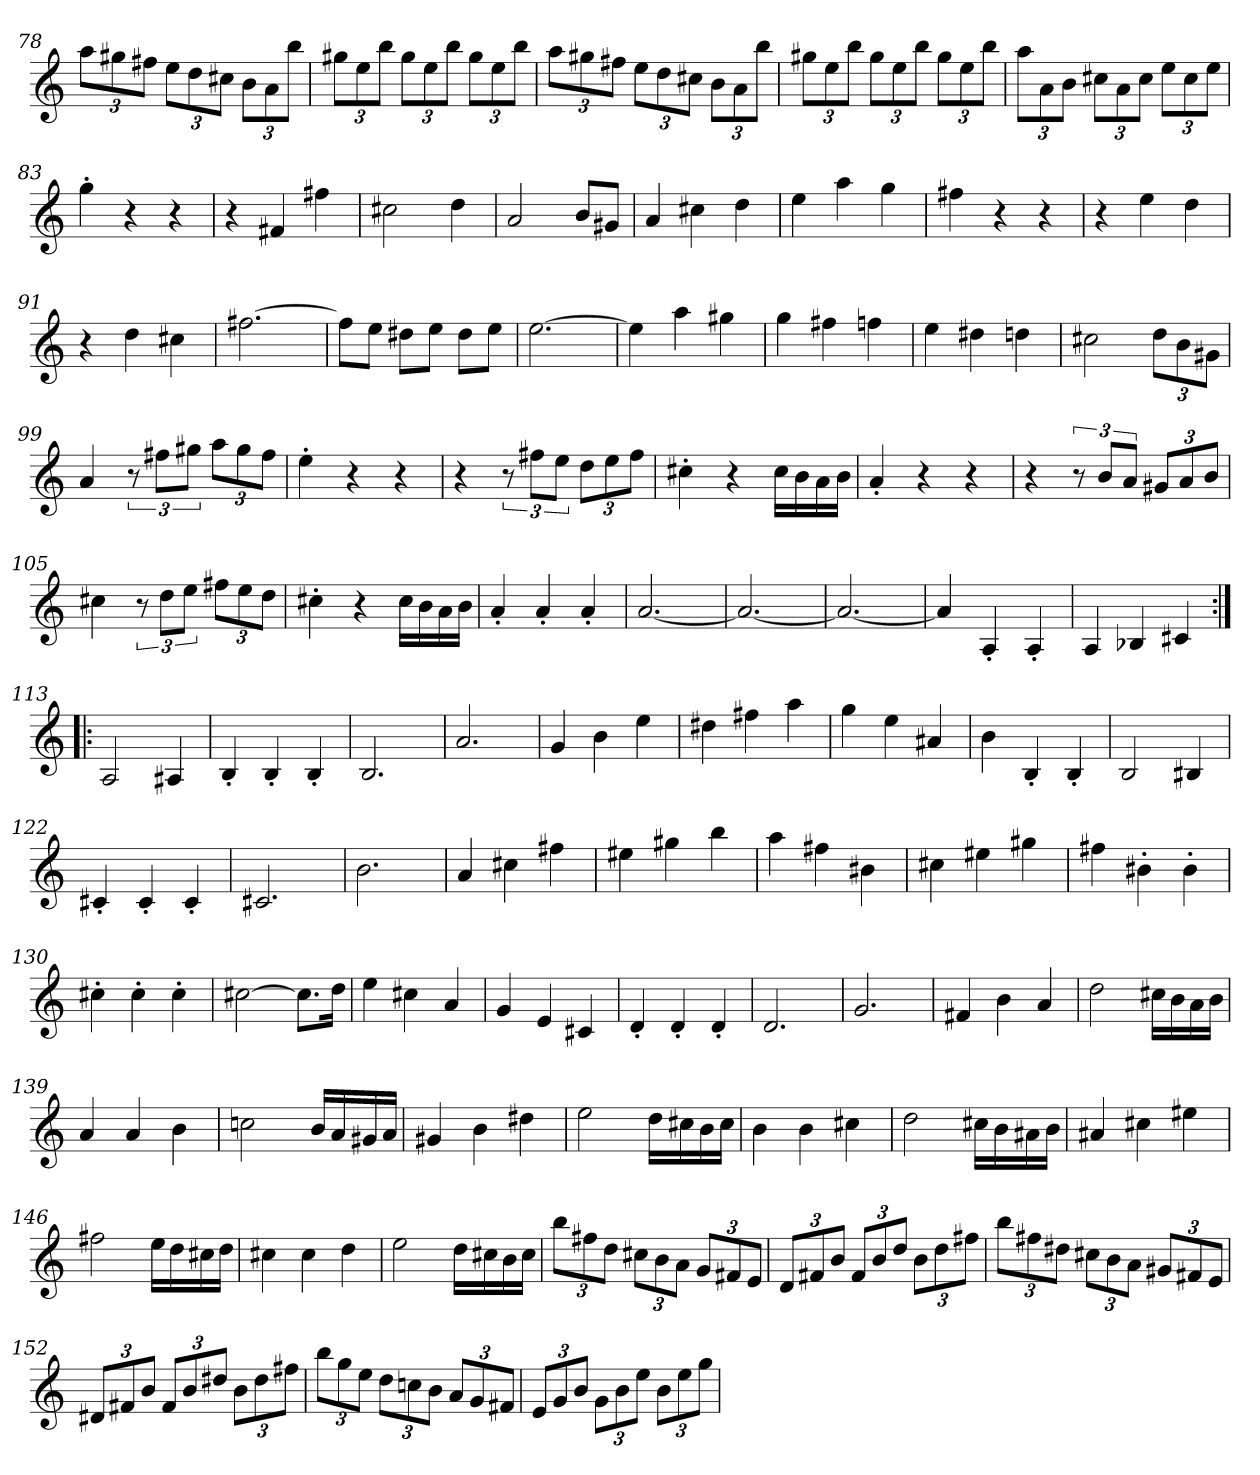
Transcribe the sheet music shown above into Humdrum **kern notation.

**kern
*part1
*staff1
=78
12aa\L
12gg#X\
12ff#X\J
12ee\L
12dd\
12cc#X\J
12b\L
12a\
12bb\J
=79
12gg#X\L
12ee\
12bb\J
12gg#\L
12ee\
12bb\J
12gg#\L
12ee\
12bb\J
=80
12aa\L
12gg#X\
12ff#X\J
12ee\L
12dd\
12cc#X\J
12b\L
12a\
12bb\J
=81
12gg#X\L
12ee\
12bb\J
12gg#\L
12ee\
12bb\J
12gg#\L
12ee\
12bb\J
=82
12aa\L
12a\
12b\J
12cc#X\L
12a\
12cc#\J
12ee\L
12cc#\
12ee\J
=83
4gg'\
4r
4r
=84
4r
4f#X/
4ff#X\
=85
2cc#X\
4dd\
=86
2a/
8b/L
8g#X/J
=87
4a/
4cc#X\
4dd\
=88
4ee\
4aa\
4gg\
=89
4ff#X\
4r
4r
=90
4r
4ee\
4dd\
=91
4r
4dd\
4cc#X\
=92
[2.ff#X\
=93
8ff#\L]
8ee\J
8dd#X\L
8ee\J
8dd#\L
8ee\J
=94
[2.ee\
=95
4ee\]
4aa\
4gg#X\
=96
4gg\
4ff#X\
4ffn\
=97
4ee\
4dd#X\
4ddn\
=98
2cc#X\
12dd\L
12b\
12g#X\J
=99
4a/
12r
12ff#X\L
12gg#X\J
12aa\L
12gg#\
12ff#\J
=100
4ee'\
4r
4r
=101
4r
12r
12ff#X\L
12ee\J
12dd\L
12ee\
12ff#\J
=102
4cc#X'\
4r
16cc#\LL
16b\
16a\
16b\JJ
=103
4a'/
4r
4r
=104
4r
12r
12b/L
12a/J
12g#X/L
12a/
12b/J
=105
4cc#X\
12r
12dd\L
12ee\J
12ff#X\L
12ee\
12dd\J
=106
4cc#X'\
4r
16cc#\LL
16b\
16a\
16b\JJ
=107
4a'/
4a'/
4a'/
=108
[2.a/
=109
2.a/_
=110
2.a/_
=111
4a/]
4A'/
4A'/
=112
4A/
4B-X/
4c#X/
=113:|!|:
2A/
4A#X/
=114
4B'/
4B'/
4B'/
=115
2.B/
=116
2.a/
=117
4g/
4b\
4ee\
=118
4dd#X\
4ff#X\
4aa\
=119
4gg\
4ee\
4a#X/
=120
4b\
4B'/
4B'/
=121
2B/
4B#X/
=122
4c#X'/
4c#'/
4c#'/
=123
2.c#X/
=124
2.b\
=125
4a/
4cc#X\
4ff#X\
=126
4ee#X\
4gg#X\
4bb\
=127
4aa\
4ff#X\
4b#X\
=128
4cc#X\
4ee#X\
4gg#X\
=129
4ff#X\
4b#X'\
4b#'\
=130
4cc#X'\
4cc#'\
4cc#'\
=131
[2cc#X\
8.cc#\L]
16dd\Jk
=132
4ee\
4cc#X\
4a/
=133
4g/
4e/
4c#X/
=134
4d'/
4d'/
4d'/
=135
2.d/
=136
2.g/
=137
4f#X/
4b\
4a/
=138
2dd\
16cc#X\LL
16b\
16a\
16b\JJ
=139
4a/
4a/
4b\
=140
2ccn\
16b/LL
16a/
16g#X/
16a/JJ
=141
4g#X/
4b\
4dd#X\
=142
2ee\
16dd\LL
16cc#X\
16b\
16cc#\JJ
=143
4b\
4b\
4cc#X\
=144
2dd\
16cc#X\LL
16b\
16a#X\
16b\JJ
=145
4a#X/
4cc#X\
4ee#X\
=146
2ff#X\
16ee\LL
16dd\
16cc#X\
16dd\JJ
=147
4cc#X\
4cc#\
4dd\
=148
2ee\
16dd\LL
16cc#X\
16b\
16cc#\JJ
=149
12bb\L
12ff#X\
12dd\J
12cc#X\L
12b\
12a\J
12g/L
12f#X/
12e/J
=150
12d/L
12f#X/
12b/J
12f#/L
12b/
12dd/J
12b\L
12dd\
12ff#X\J
=151
12bb\L
12ff#X\
12dd#X\J
12cc#X\L
12b\
12a\J
12g#X/L
12f#X/
12e/J
=152
12d#X/L
12f#X/
12b/J
12f#/L
12b/
12dd#X/J
12b\L
12dd#\
12ff#X\J
=153
12bb\L
12gg\
12ee\J
12dd\L
12ccn\
12b\J
12a/L
12g/
12f#X/J
=154
12e/L
12g/
12b/J
12g\L
12b\
12ee\J
12b\L
12ee\
12gg\J
=
*-
